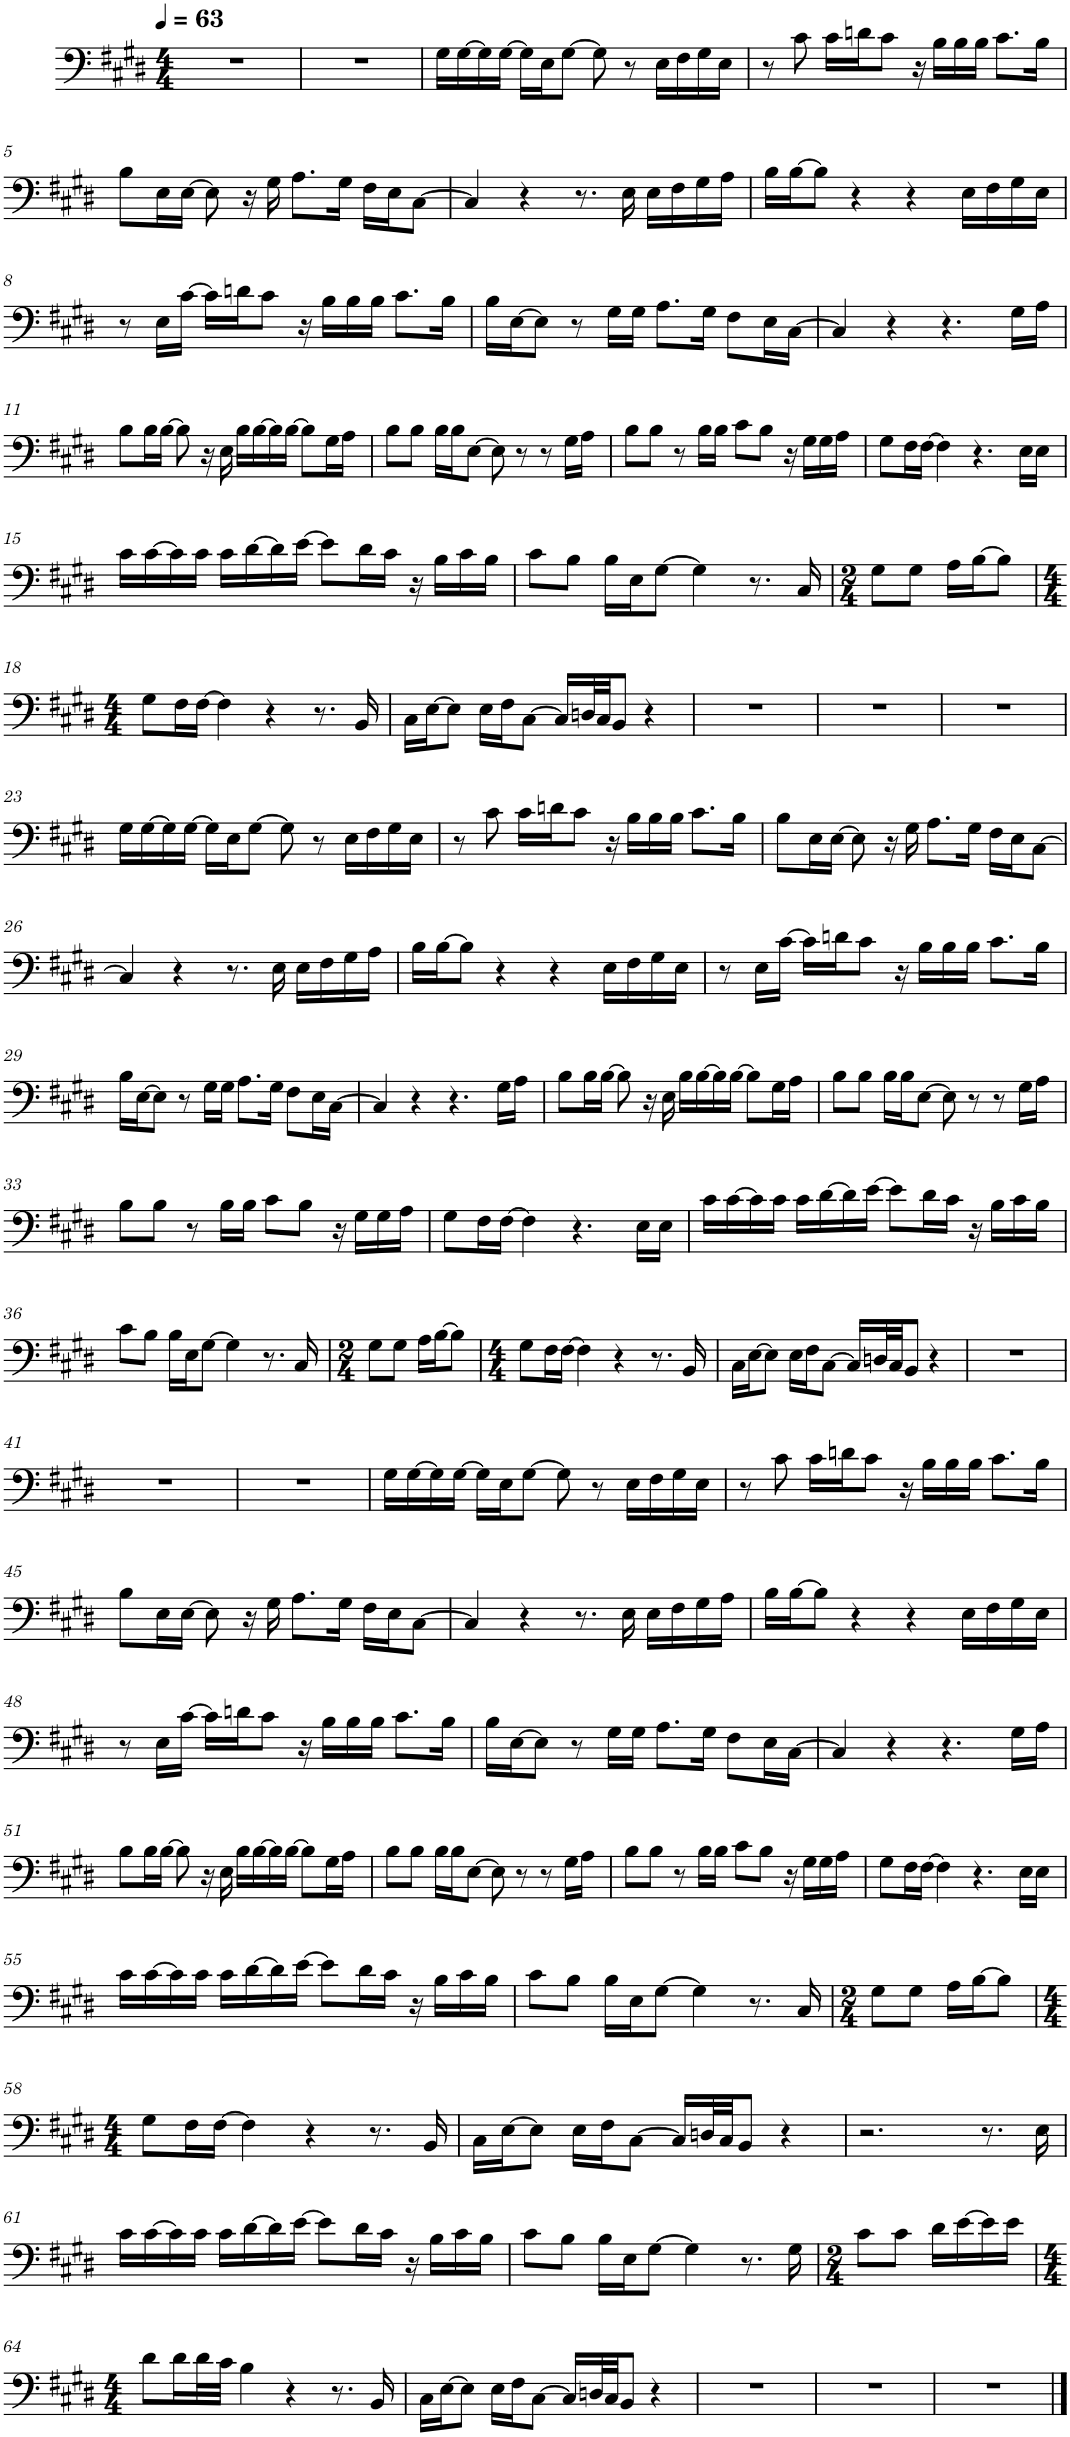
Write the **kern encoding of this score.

**kern
*part1
*staff1
*I"Piano
*I'Pno.
*clefF4
*k[f#c#g#d#]
*M4/4
*MM63
=1
1r
=2
1r
=3
16G#\LL
[16G#\
16G#\]
[16G#\JJ
16G#\LL]
16E\J
[8G#\J
8G#\]
8r
16E\LL
16F#\
16G#\
16E\JJ
=4
8r
8c#\
16c#\LL
16dn\J
8c#\J
16r
16B\LL
16B\
16B\JJ
8.c#\L
16B\Jk
!!LO:LB:g=z
=5
8B\L
16E\L
[16E\JJ
8E\]
16r
16G#\
8.A\L
16G#\Jk
16F#\LL
16E\J
[8C#\J
=6
4C#/]
4r
8.r
16E\
16E\LL
16F#\
16G#\
16A\JJ
=7
16B\LL
[16B\J
8B\J]
4r
4r
16E\LL
16F#\
16G#\
16E\JJ
!!LO:LB:g=z
=8
8r
16E\LL
[16c#\JJ
16c#\LL]
16dn\J
8c#\J
16r
16B\LL
16B\
16B\JJ
8.c#\L
16B\Jk
=9
16B\LL
[16E\J
8E\J]
8r
16G#\LL
16G#\JJ
8.A\L
16G#\Jk
8F#\L
16E\L
[16C#\JJ
=10
4C#/]
4r
4.r
16G#\LL
16A\JJ
!!LO:LB:g=z
=11
8B\L
16B\L
[16B\JJ
8B\]
16r
16E\
16B\LL
[16B\
16B\]
[16B\JJ
8B\L]
16G#\L
16A\JJ
=12
8B\L
8B\J
16B\LL
16B\J
[8E\J
8E\]
8r
8r
16G#\LL
16A\JJ
=13
8B\L
8B\J
8r
16B\LL
16B\JJ
8c#\L
8B\J
16r
16G#\LL
16G#\
16A\JJ
=14
8G#\L
16F#\L
[16F#\JJ
4F#\]
4.r
16E\LL
16E\JJ
!!LO:LB:g=z
=15
16c#\LL
[16c#\
16c#\]
16c#\JJ
16c#\LL
[16d#\
16d#\]
[16e\JJ
8e\L]
16d#\L
16c#\JJ
16r
16B\LL
16c#\
16B\JJ
=16
8c#\L
8B\J
16B\LL
16E\J
[8G#\J
4G#\]
8.r
16C#/
=17
*M2/4
8G#\L
8G#\J
16A\LL
[16B\J
8B\J]
!!LO:LB:g=z
=18
*M4/4
8G#\L
16F#\L
[16F#\JJ
4F#\]
4r
8.r
16BB/
=19
16C#\LL
[16E\J
8E\J]
16E\LL
16F#\J
[8C#\J
16C#/LL]
32Dn/L
32C#/JJ
8BB/J
4r
=20
1r
=21
1r
=22
1r
!!LO:LB:g=z
=23
16G#\LL
[16G#\
16G#\]
[16G#\JJ
16G#\LL]
16E\J
[8G#\J
8G#\]
8r
16E\LL
16F#\
16G#\
16E\JJ
=24
8r
8c#\
16c#\LL
16dn\J
8c#\J
16r
16B\LL
16B\
16B\JJ
8.c#\L
16B\Jk
=25
8B\L
16E\L
[16E\JJ
8E\]
16r
16G#\
8.A\L
16G#\Jk
16F#\LL
16E\J
[8C#\J
!!LO:LB:g=z
=26
4C#/]
4r
8.r
16E\
16E\LL
16F#\
16G#\
16A\JJ
=27
16B\LL
[16B\J
8B\J]
4r
4r
16E\LL
16F#\
16G#\
16E\JJ
=28
8r
16E\LL
[16c#\JJ
16c#\LL]
16dn\J
8c#\J
16r
16B\LL
16B\
16B\JJ
8.c#\L
16B\Jk
!!LO:LB:g=z
=29
16B\LL
[16E\J
8E\J]
8r
16G#\LL
16G#\JJ
8.A\L
16G#\Jk
8F#\L
16E\L
[16C#\JJ
=30
4C#/]
4r
4.r
16G#\LL
16A\JJ
=31
8B\L
16B\L
[16B\JJ
8B\]
16r
16E\
16B\LL
[16B\
16B\]
[16B\JJ
8B\L]
16G#\L
16A\JJ
=32
8B\L
8B\J
16B\LL
16B\J
[8E\J
8E\]
8r
8r
16G#\LL
16A\JJ
!!LO:LB:g=z
=33
8B\L
8B\J
8r
16B\LL
16B\JJ
8c#\L
8B\J
16r
16G#\LL
16G#\
16A\JJ
=34
8G#\L
16F#\L
[16F#\JJ
4F#\]
4.r
16E\LL
16E\JJ
=35
16c#\LL
[16c#\
16c#\]
16c#\JJ
16c#\LL
[16d#\
16d#\]
[16e\JJ
8e\L]
16d#\L
16c#\JJ
16r
16B\LL
16c#\
16B\JJ
!!LO:LB:g=z
=36
8c#\L
8B\J
16B\LL
16E\J
[8G#\J
4G#\]
8.r
16C#/
=37
*M2/4
8G#\L
8G#\J
16A\LL
[16B\J
8B\J]
=38
*M4/4
8G#\L
16F#\L
[16F#\JJ
4F#\]
4r
8.r
16BB/
=39
16C#\LL
[16E\J
8E\J]
16E\LL
16F#\J
[8C#\J
16C#/LL]
32Dn/L
32C#/JJ
8BB/J
4r
=40
1r
!!LO:LB:g=z
=41
1r
=42
1r
=43
16G#\LL
[16G#\
16G#\]
[16G#\JJ
16G#\LL]
16E\J
[8G#\J
8G#\]
8r
16E\LL
16F#\
16G#\
16E\JJ
=44
8r
8c#\
16c#\LL
16dn\J
8c#\J
16r
16B\LL
16B\
16B\JJ
8.c#\L
16B\Jk
!!LO:LB:g=z
=45
8B\L
16E\L
[16E\JJ
8E\]
16r
16G#\
8.A\L
16G#\Jk
16F#\LL
16E\J
[8C#\J
=46
4C#/]
4r
8.r
16E\
16E\LL
16F#\
16G#\
16A\JJ
=47
16B\LL
[16B\J
8B\J]
4r
4r
16E\LL
16F#\
16G#\
16E\JJ
!!LO:LB:g=z
=48
8r
16E\LL
[16c#\JJ
16c#\LL]
16dn\J
8c#\J
16r
16B\LL
16B\
16B\JJ
8.c#\L
16B\Jk
=49
16B\LL
[16E\J
8E\J]
8r
16G#\LL
16G#\JJ
8.A\L
16G#\Jk
8F#\L
16E\L
[16C#\JJ
=50
4C#/]
4r
4.r
16G#\LL
16A\JJ
!!LO:LB:g=z
=51
8B\L
16B\L
[16B\JJ
8B\]
16r
16E\
16B\LL
[16B\
16B\]
[16B\JJ
8B\L]
16G#\L
16A\JJ
=52
8B\L
8B\J
16B\LL
16B\J
[8E\J
8E\]
8r
8r
16G#\LL
16A\JJ
=53
8B\L
8B\J
8r
16B\LL
16B\JJ
8c#\L
8B\J
16r
16G#\LL
16G#\
16A\JJ
=54
8G#\L
16F#\L
[16F#\JJ
4F#\]
4.r
16E\LL
16E\JJ
!!LO:LB:g=z
=55
16c#\LL
[16c#\
16c#\]
16c#\JJ
16c#\LL
[16d#\
16d#\]
[16e\JJ
8e\L]
16d#\L
16c#\JJ
16r
16B\LL
16c#\
16B\JJ
=56
8c#\L
8B\J
16B\LL
16E\J
[8G#\J
4G#\]
8.r
16C#/
=57
*M2/4
8G#\L
8G#\J
16A\LL
[16B\J
8B\J]
!!LO:LB:g=z
=58
*M4/4
8G#\L
16F#\L
[16F#\JJ
4F#\]
4r
8.r
16BB/
=59
16C#\LL
[16E\J
8E\J]
16E\LL
16F#\J
[8C#\J
16C#/LL]
32Dn/L
32C#/JJ
8BB/J
4r
=60
2.r
8.r
16E\
!!LO:LB:g=z
=61
16c#\LL
[16c#\
16c#\]
16c#\JJ
16c#\LL
[16d#\
16d#\]
[16e\JJ
8e\L]
16d#\L
16c#\JJ
16r
16B\LL
16c#\
16B\JJ
=62
8c#\L
8B\J
16B\LL
16E\J
[8G#\J
4G#\]
8.r
16G#\
=63
*M2/4
8c#\L
8c#\J
16d#\LL
[16e\
16e\]
16e\JJ
!!LO:LB:g=z
=64
*M4/4
8d#\L
16d#\L
32d#\L
32c#\JJJ
4B\
4r
8.r
16BB/
=65
16C#\LL
[16E\J
8E\J]
16E\LL
16F#\J
[8C#\J
16C#/LL]
32Dn/L
32C#/JJ
8BB/J
4r
=66
1r
=67
1r
=68
1r
==
*-
